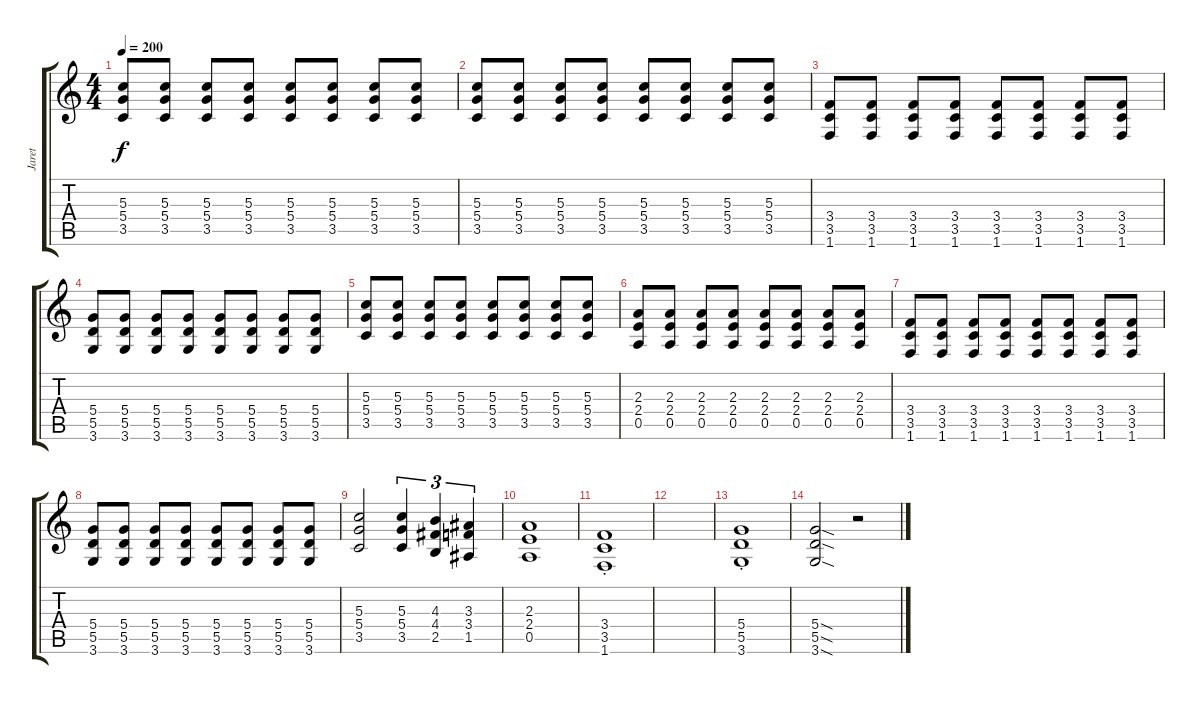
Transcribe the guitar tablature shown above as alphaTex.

\track ("Jaret" "Jaret") {instrument acousticguitarsteel}
\staff {score tabs}
\tuning (E4 B3 G3 D3 A2 E2) {hide}
\ts (4 4)
\tempo 200
\clef g2
\ks c
(5.3 5.4 3.5).8{dy f} (5.3 5.4 3.5).8 (5.3 5.4 3.5).8 (5.3 5.4 3.5).8 (5.3 5.4 3.5).8 (5.3 5.4 3.5).8 (5.3 5.4 3.5).8 (5.3 5.4 3.5).8 |
(5.3 5.4 3.5).8 (5.3 5.4 3.5).8 (5.3 5.4 3.5).8 (5.3 5.4 3.5).8 (5.3 5.4 3.5).8 (5.3 5.4 3.5).8 (5.3 5.4 3.5).8 (5.3 5.4 3.5).8 |
(3.4 3.5 1.6).8 (3.4 3.5 1.6).8 (3.4 3.5 1.6).8 (3.4 3.5 1.6).8 (3.4 3.5 1.6).8 (3.4 3.5 1.6).8 (3.4 3.5 1.6).8 (3.4 3.5 1.6).8 |
(5.4 5.5 3.6).8 (5.4 5.5 3.6).8 (5.4 5.5 3.6).8 (5.4 5.5 3.6).8 (5.4 5.5 3.6).8 (5.4 5.5 3.6).8 (5.4 5.5 3.6).8 (5.4 5.5 3.6).8 |
(5.3 5.4 3.5).8 (5.3 5.4 3.5).8 (5.3 5.4 3.5).8 (5.3 5.4 3.5).8 (5.3 5.4 3.5).8 (5.3 5.4 3.5).8 (5.3 5.4 3.5).8 (5.3 5.4 3.5).8 |
(2.3 2.4 0.5).8 (2.3 2.4 0.5).8 (2.3 2.4 0.5).8 (2.3 2.4 0.5).8 (2.3 2.4 0.5).8 (2.3 2.4 0.5).8 (2.3 2.4 0.5).8 (2.3 2.4 0.5).8 |
(3.4 3.5 1.6).8 (3.4 3.5 1.6).8 (3.4 3.5 1.6).8 (3.4 3.5 1.6).8 (3.4 3.5 1.6).8 (3.4 3.5 1.6).8 (3.4 3.5 1.6).8 (3.4 3.5 1.6).8 |
(5.4 5.5 3.6).8 (5.4 5.5 3.6).8 (5.4 5.5 3.6).8 (5.4 5.5 3.6).8 (5.4 5.5 3.6).8 (5.4 5.5 3.6).8 (5.4 5.5 3.6).8 (5.4 5.5 3.6).8 |
(5.3 5.4 3.5).2 (5.3 5.4 3.5).4{tu (3 2)} (4.3 4.4 2.5).4{tu (3 2)} (3.3 3.4 1.5).4{tu (3 2)} |
(2.3 2.4 0.5).1 |
(3.4{st} 3.5{st} 1.6{st}).1 |
|
(5.4{st} 5.5{st} 3.6{st}).1 |
(5.4{sod} 5.5{sod} 3.6{sod}).2 r.2
